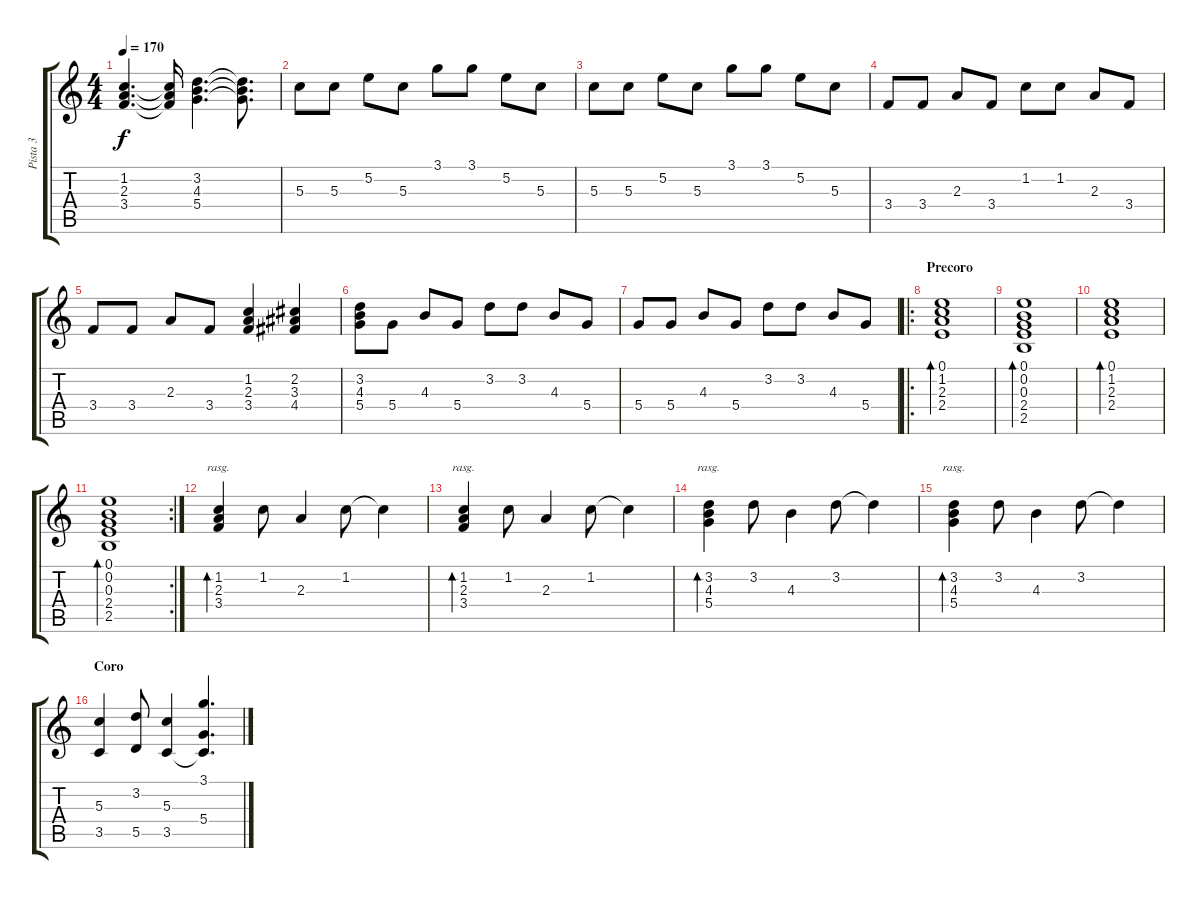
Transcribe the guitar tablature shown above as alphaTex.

\track ("Pista 3" "Pista 3") {instrument electricguitarclean}
\staff {score tabs}
\tuning (E4 B3 G3 D3 A2 E2) {hide}
\ts (4 4)
\tempo 170
\clef g2
\ks c
(1.2 2.3 3.4).4{d dy f} (1.2{t} 2.3{t} 3.4{t}).16 (3.2 4.3 5.4).4{d} (3.2{t} 4.3{t} 5.4{t}).8{d} |
5.3.8 5.3.8 5.2.8 5.3.8 3.1.8 3.1.8 5.2.8 5.3.8 |
5.3.8 5.3.8 5.2.8 5.3.8 3.1.8 3.1.8 5.2.8 5.3.8 |
3.4.8 3.4.8 2.3.8 3.4.8 1.2.8 1.2.8 2.3.8 3.4.8 |
3.4.8 3.4.8 2.3.8 3.4.8 (1.2 2.3 3.4).4 (2.2 3.3 4.4).4 |
(3.2 4.3 5.4).8 5.4.8 4.3.8 5.4.8 3.2.8 3.2.8 4.3.8 5.4.8 |
5.4.8 5.4.8 4.3.8 5.4.8 3.2.8 3.2.8 4.3.8 5.4.8 |
\ro
\section ("" "Precoro")
(0.1 1.2 2.3 2.4).1{bd 240} |
(0.1 0.2 0.3 2.4 2.5).1{bd 240} |
(0.1 1.2 2.3 2.4).1{bd 240} |
\rc 2
(0.1 0.2 0.3 2.4 2.5).1{bd 240} |
(1.2 2.3 3.4).4{bd 30 rasg ii} 1.2.8 2.3.4 1.2.8 1.2{t}.4 |
(1.2 2.3 3.4).4{bd 30 rasg ii} 1.2.8 2.3.4 1.2.8 1.2{t}.4 |
(3.2 4.3 5.4).4{bd 30 rasg ii} 3.2.8 4.3.4 3.2.8 3.2{t}.4 |
(3.2 4.3 5.4).4{bd 30 rasg ii} 3.2.8 4.3.4 3.2.8 3.2{t}.4 |
\section ("" "Coro")
(5.3 3.5).4 (3.2 5.5).8 (5.3 3.5).4 (3.1 5.4 3.5{t}).4{d}
